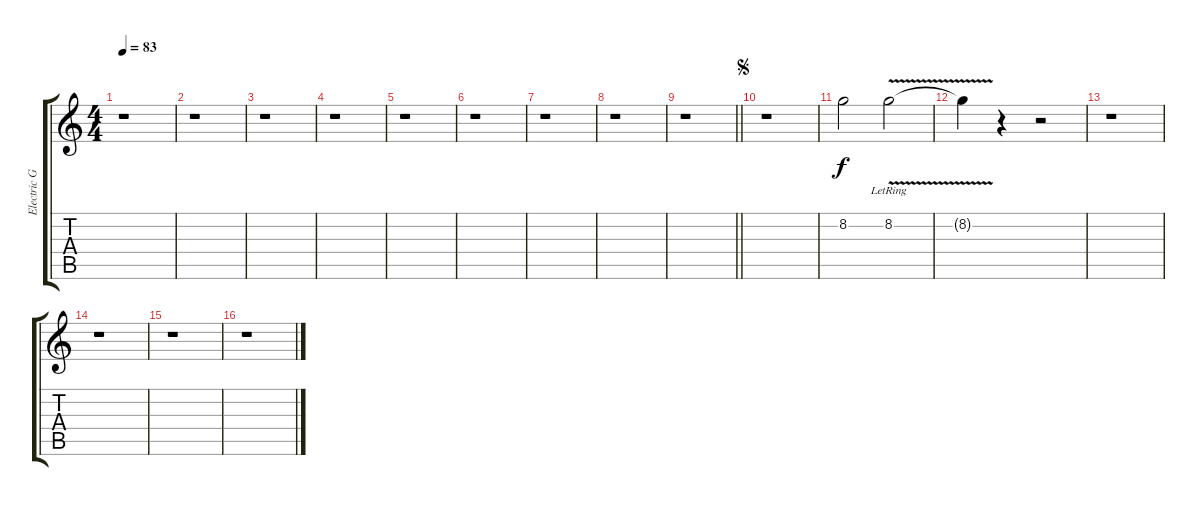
\track ("Electric Gtr (Clean Tone)" "Electric G") {instrument electricguitarclean}
\staff {score tabs}
\tuning (E4 B3 G3 D3 A2 E2) {hide}
\ts (4 4)
\tempo 83
\clef g2
\ks c
r.1{dy f instrument electricguitarclean} |
r.1 |
r.1 |
r.1 |
r.1 |
r.1 |
r.1 |
r.1 |
\barLineRight lightlight
r.1 |
\jump segno
r.1 |
8.2.2 8.2{v lr}.2 |
8.2{v t}.4 r.4 r.2 |
r.1 |
r.1 |
r.1 |
r.1
